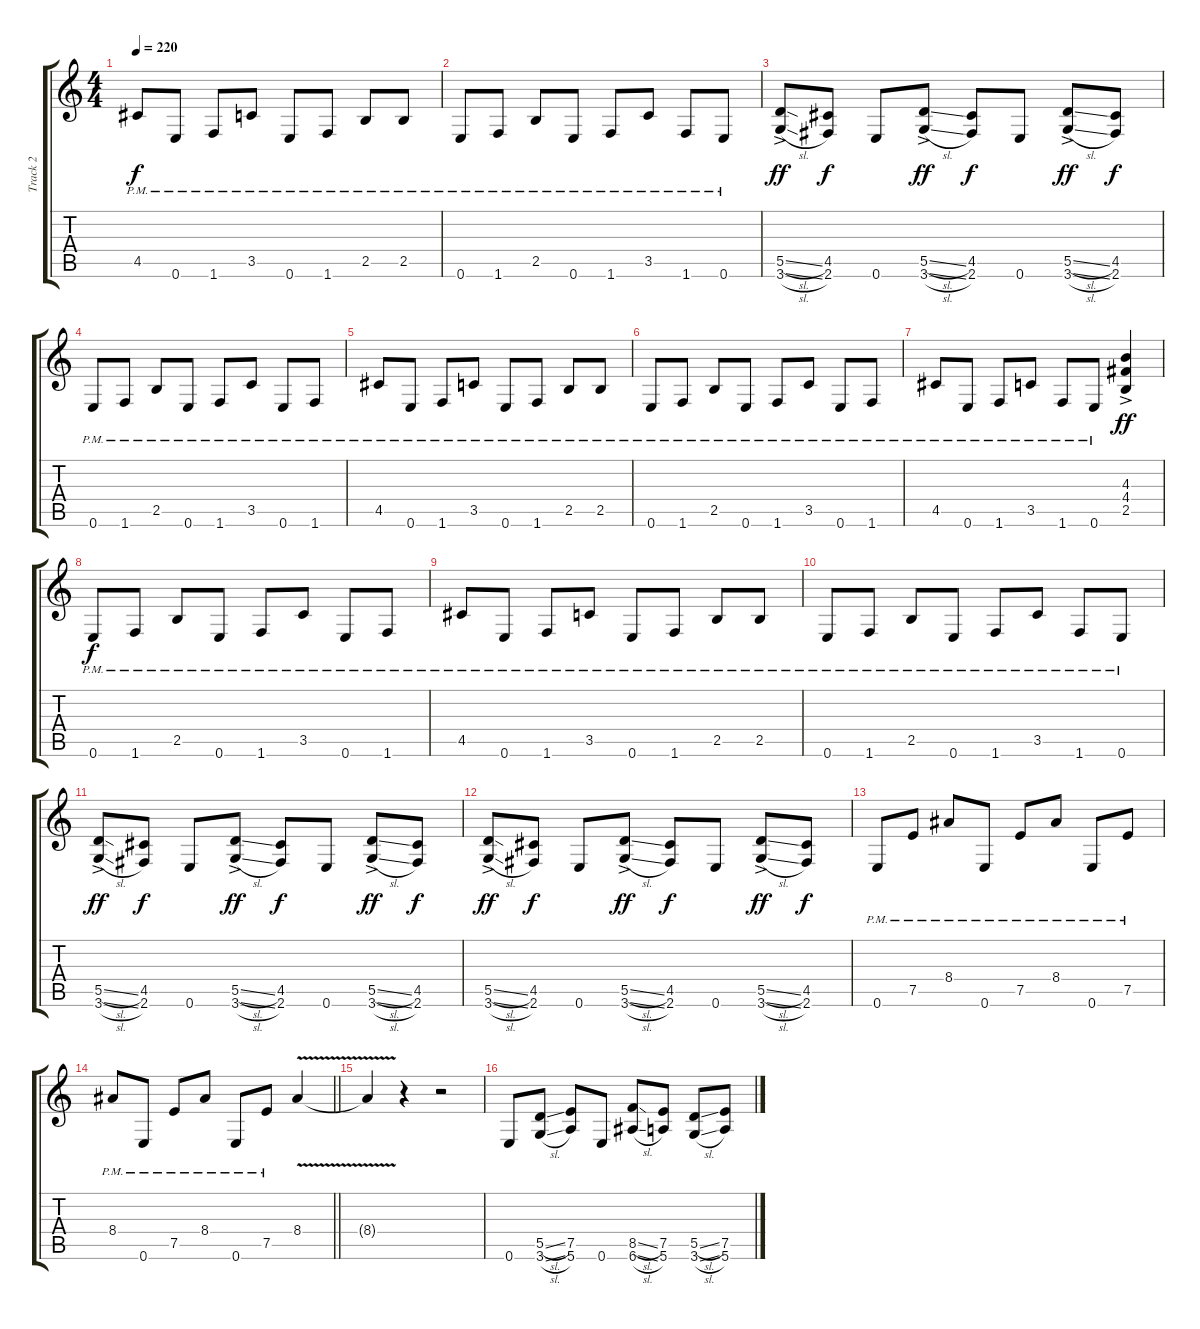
\track ("Track 2" "Track 2") {instrument distortionguitar}
\staff {score tabs}
\tuning (E4 B3 G3 D3 A2 E2) {hide}
\ts (4 4)
\tempo 220
\clef g2
\ks c
4.5{pm}.8{dy f} 0.6{pm}.8 1.6{pm}.8 3.5{pm}.8 0.6{pm}.8 1.6{pm}.8 2.5{pm}.8 2.5{pm}.8 |
0.6{pm}.8 1.6{pm}.8 2.5{pm}.8 0.6{pm}.8 1.6{pm}.8 3.5{pm}.8 1.6{pm}.8 0.6{pm}.8 |
(5.5{sl ac} 3.6{sl ac}).8{dy ff} (4.5 2.6).8{dy f} 0.6.8 (5.5{sl ac} 3.6{sl ac}).8{dy ff} (4.5 2.6).8{dy f} 0.6.8 (5.5{sl ac} 3.6{sl ac}).8{dy ff} (4.5 2.6).8{dy f} |
0.6{pm}.8 1.6{pm}.8 2.5{pm}.8 0.6{pm}.8 1.6{pm}.8 3.5{pm}.8 0.6{pm}.8 1.6{pm}.8 |
4.5{pm}.8 0.6{pm}.8 1.6{pm}.8 3.5{pm}.8 0.6{pm}.8 1.6{pm}.8 2.5{pm}.8 2.5{pm}.8 |
0.6{pm}.8 1.6{pm}.8 2.5{pm}.8 0.6{pm}.8 1.6{pm}.8 3.5{pm}.8 0.6{pm}.8 1.6{pm}.8 |
4.5{pm}.8 0.6{pm}.8 1.6{pm}.8 3.5{pm}.8 1.6{pm}.8 0.6{pm}.8 (4.3{ac} 4.4{ac} 2.5{ac}).4{dy ff} |
0.6{pm}.8{dy f} 1.6{pm}.8 2.5{pm}.8 0.6{pm}.8 1.6{pm}.8 3.5{pm}.8 0.6{pm}.8 1.6{pm}.8 |
4.5{pm}.8 0.6{pm}.8 1.6{pm}.8 3.5{pm}.8 0.6{pm}.8 1.6{pm}.8 2.5{pm}.8 2.5{pm}.8 |
0.6{pm}.8 1.6{pm}.8 2.5{pm}.8 0.6{pm}.8 1.6{pm}.8 3.5{pm}.8 1.6{pm}.8 0.6{pm}.8 |
(5.5{sl ac} 3.6{sl ac}).8{dy ff} (4.5 2.6).8{dy f} 0.6.8 (5.5{sl ac} 3.6{sl ac}).8{dy ff} (4.5 2.6).8{dy f} 0.6.8 (5.5{sl ac} 3.6{sl ac}).8{dy ff} (4.5 2.6).8{dy f} |
(5.5{sl ac} 3.6{sl ac}).8{dy ff} (4.5 2.6).8{dy f} 0.6.8 (5.5{sl ac} 3.6{sl ac}).8{dy ff} (4.5 2.6).8{dy f} 0.6.8 (5.5{sl ac} 3.6{sl ac}).8{dy ff} (4.5 2.6).8{dy f} |
0.6{pm}.8 7.5{pm}.8 8.4{pm}.8 0.6{pm}.8 7.5{pm}.8 8.4{pm}.8 0.6{pm}.8 7.5{pm}.8 |
\barLineRight lightlight
8.4{pm}.8 0.6{pm}.8 7.5{pm}.8 8.4{pm}.8 0.6{pm}.8 7.5{pm}.8 8.4{v}.4 |
8.4{t}.4 r.4 r.2 |
0.6.8 (5.5{sl} 3.6{sl}).8 (7.5 5.6).8 0.6.8 (8.5{sl} 6.6{sl}).8 (7.5 5.6).8 (5.5{sl} 3.6{sl}).8 (7.5 5.6).8
